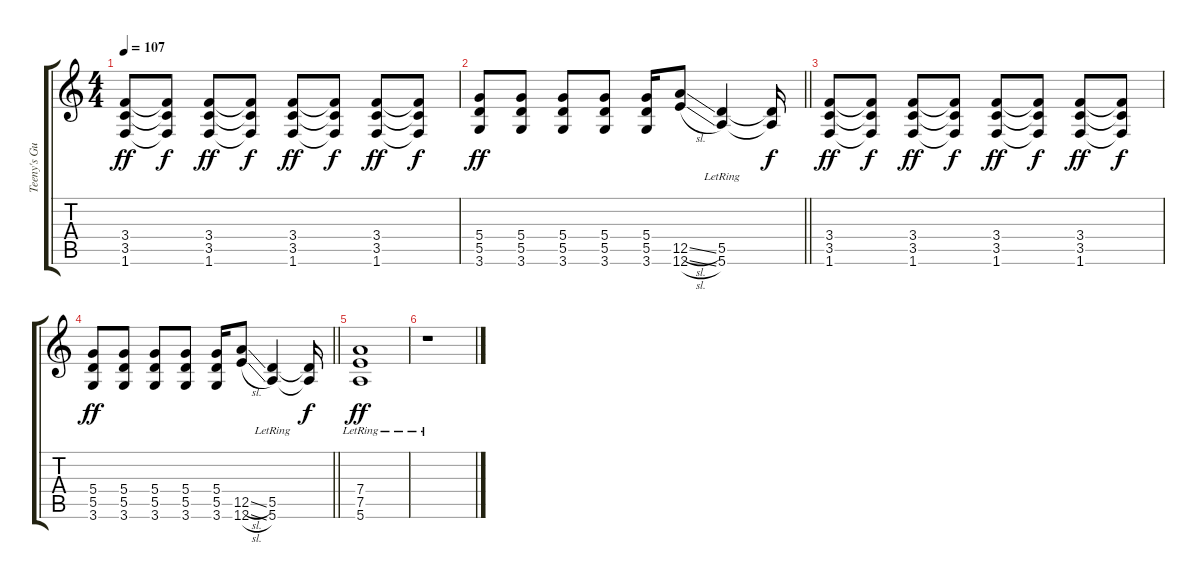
\track ("Teeny's Guitar" "Teeny's Gu") {instrument overdrivenguitar}
\staff {score tabs}
\tuning (E4 B3 G3 D3 A2 E2) {hide}
\ts (4 4)
\tempo 107
\clef g2
\ks c
(3.4 3.5 1.6).8{dy ff} (3.4{t} 3.5{t} 1.6{t}).8{dy f} (3.4 3.5 1.6).8{dy ff} (3.4{t} 3.5{t} 1.6{t}).8{dy f} (3.4 3.5 1.6).8{dy ff} (3.4{t} 3.5{t} 1.6{t}).8{dy f} (3.4 3.5 1.6).8{dy ff} (3.4{t} 3.5{t} 1.6{t}).8{dy f} |
\barLineRight lightlight
(5.4 5.5 3.6).8{dy ff} (5.4 5.5 3.6).8 (5.4 5.5 3.6).8 (5.4 5.5 3.6).8 (5.4 5.5 3.6).16 (12.5{sl} 12.6{sl}).8 (5.5{lr} 5.6).4 (5.5{t} 5.6{t}).16{dy f} |
(3.4 3.5 1.6).8{dy ff} (3.4{t} 3.5{t} 1.6{t}).8{dy f} (3.4 3.5 1.6).8{dy ff} (3.4{t} 3.5{t} 1.6{t}).8{dy f} (3.4 3.5 1.6).8{dy ff} (3.4{t} 3.5{t} 1.6{t}).8{dy f} (3.4 3.5 1.6).8{dy ff} (3.4{t} 3.5{t} 1.6{t}).8{dy f} |
\barLineRight lightlight
(5.4 5.5 3.6).8{dy ff} (5.4 5.5 3.6).8 (5.4 5.5 3.6).8 (5.4 5.5 3.6).8 (5.4 5.5 3.6).16 (12.5{sl} 12.6{sl}).8 (5.5{lr} 5.6).4 (5.5{t} 5.6{t}).16{dy f} |
(7.4{lr} 7.5 5.6).1{dy ff} |
r.1
